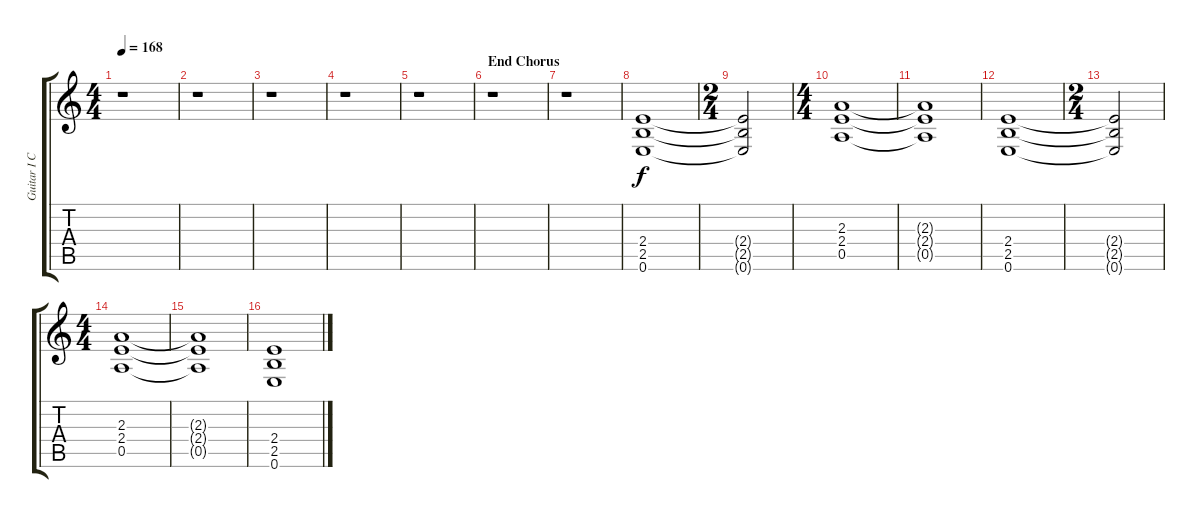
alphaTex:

\track ("Guitar I Clean/Over/Dist" "Guitar I C") {instrument overdrivenguitar}
\staff {score tabs}
\tuning (E4 B3 G3 D3 A2 E2) {hide}
\ts (4 4)
\tempo 168
\clef g2
\ks c
r.1{dy f} |
r.1 |
r.1 |
r.1 |
r.1 |
\section ("" "End Chorus")
r.1 |
r.1 |
(2.4 2.5 0.6).1{instrument distortionguitar} |
\ts (2 4)
(2.4{t} 2.5{t} 0.6{t}).2 |
\ts (4 4)
(2.3 2.4 0.5).1{instrument distortionguitar} |
(2.3{t} 2.4{t} 0.5{t}).1 |
(2.4 2.5 0.6).1{instrument distortionguitar} |
\ts (2 4)
(2.4{t} 2.5{t} 0.6{t}).2 |
\ts (4 4)
(2.3 2.4 0.5).1{instrument distortionguitar} |
(2.3{t} 2.4{t} 0.5{t}).1 |
(2.4 2.5 0.6).1{instrument distortionguitar}
